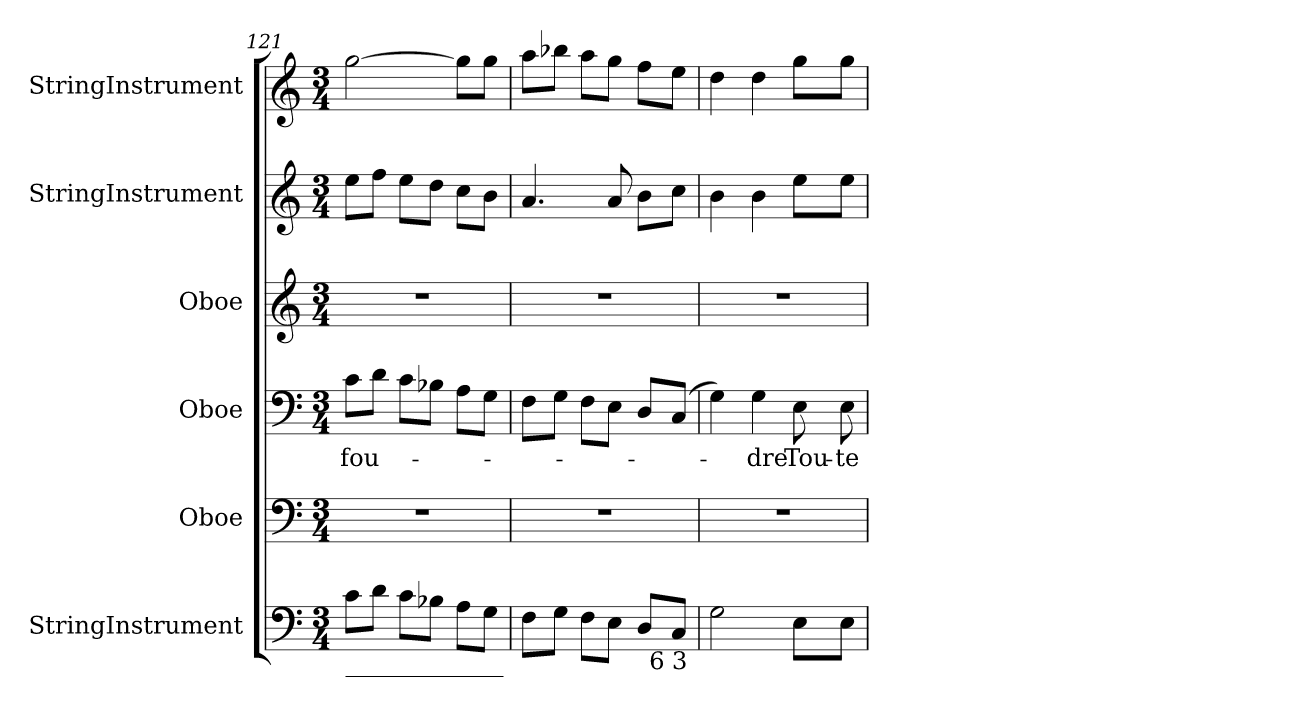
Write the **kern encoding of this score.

**kern	**kern	**kern	**text	**kern	**kern	**kern
*part6	*part5	*part4	*part4	*part3	*part2	*part1
*staff6	*staff5	*staff4	*staff4	*staff3	*staff2	*staff1
*I"StringInstrument	*I"Oboe	*I"Oboe	*	*I"Oboe	*I"StringInstrument	*I"StringInstrument
*I'Str	*I'Ob	*I'Ob	*	*I'Ob	*I'Str	*I'Str
*clefF4	*clefF4	*clefF4	*	*clefG2	*clefG2	*clefG2
*k[]	*k[]	*k[]	*	*k[]	*k[]	*k[]
*C:	*C:	*C:	*	*C:	*C:	*C:
*M3/4	*M3/4	*M3/4	*	*M3/4	*M3/4	*M3/4
=121	=121	=121	=121	=121	=121	=121
!LO:TX:b:t=_____________	!	!	!	!	!	!
8c\L	2.r	8c\L	fou-	2.r	8ee\L	[2gg\
8d\J	.	8d\J	.	.	8ff\J	.
8c\L	.	8c\L	.	.	8ee\L	.
8B-X\J	.	8B-X\J	.	.	8dd\J	.
8A\L	.	8A\L	.	.	8cc\L	8gg\L]
8G\J	.	8G\J	.	.	8b\J	8gg\J
=122	=122	=122	=122	=122	=122	=122
*^	*	*	*	*	*	*
8F\L	2ryy	2.r	8F\L	.	2.r	4.a/	8aa\L
8G\J	.	.	8G\J	.	.	.	8bb-X\J
8F\L	.	.	8F\L	.	.	.	8aa\L
8E\J	.	.	8E\J	.	.	8a/	8gg\J
8D/L	32ryy	.	8D/L	.	.	8b\L	8ff\L
!	!LO:TX:b:t=6	!	!	!	!	!	!
.	8..ryy	.	.	.	.	.	.
!LO:TX:b:t=3	!	!	!	!	!	!	!
8C/J	.	.	(>8C/J	.	.	8cc\J	8ee\J
*v	*v	*	*	*	*	*	*
!!LO:LB:g=z
=123	=123	=123	=123	=123	=123	=123
2G\	2.r	4G\)	.	2.r	4b\	4dd\
.	.	4G\	-dre	.	4b\	4dd\
8E\L	.	8E\	Tou-	.	8ee\L	8gg\L
8E\J	.	8E\	-te	.	8ee\J	8gg\J
=	=	=	=	=	=	=
*-	*-	*-	*-	*-	*-	*-
